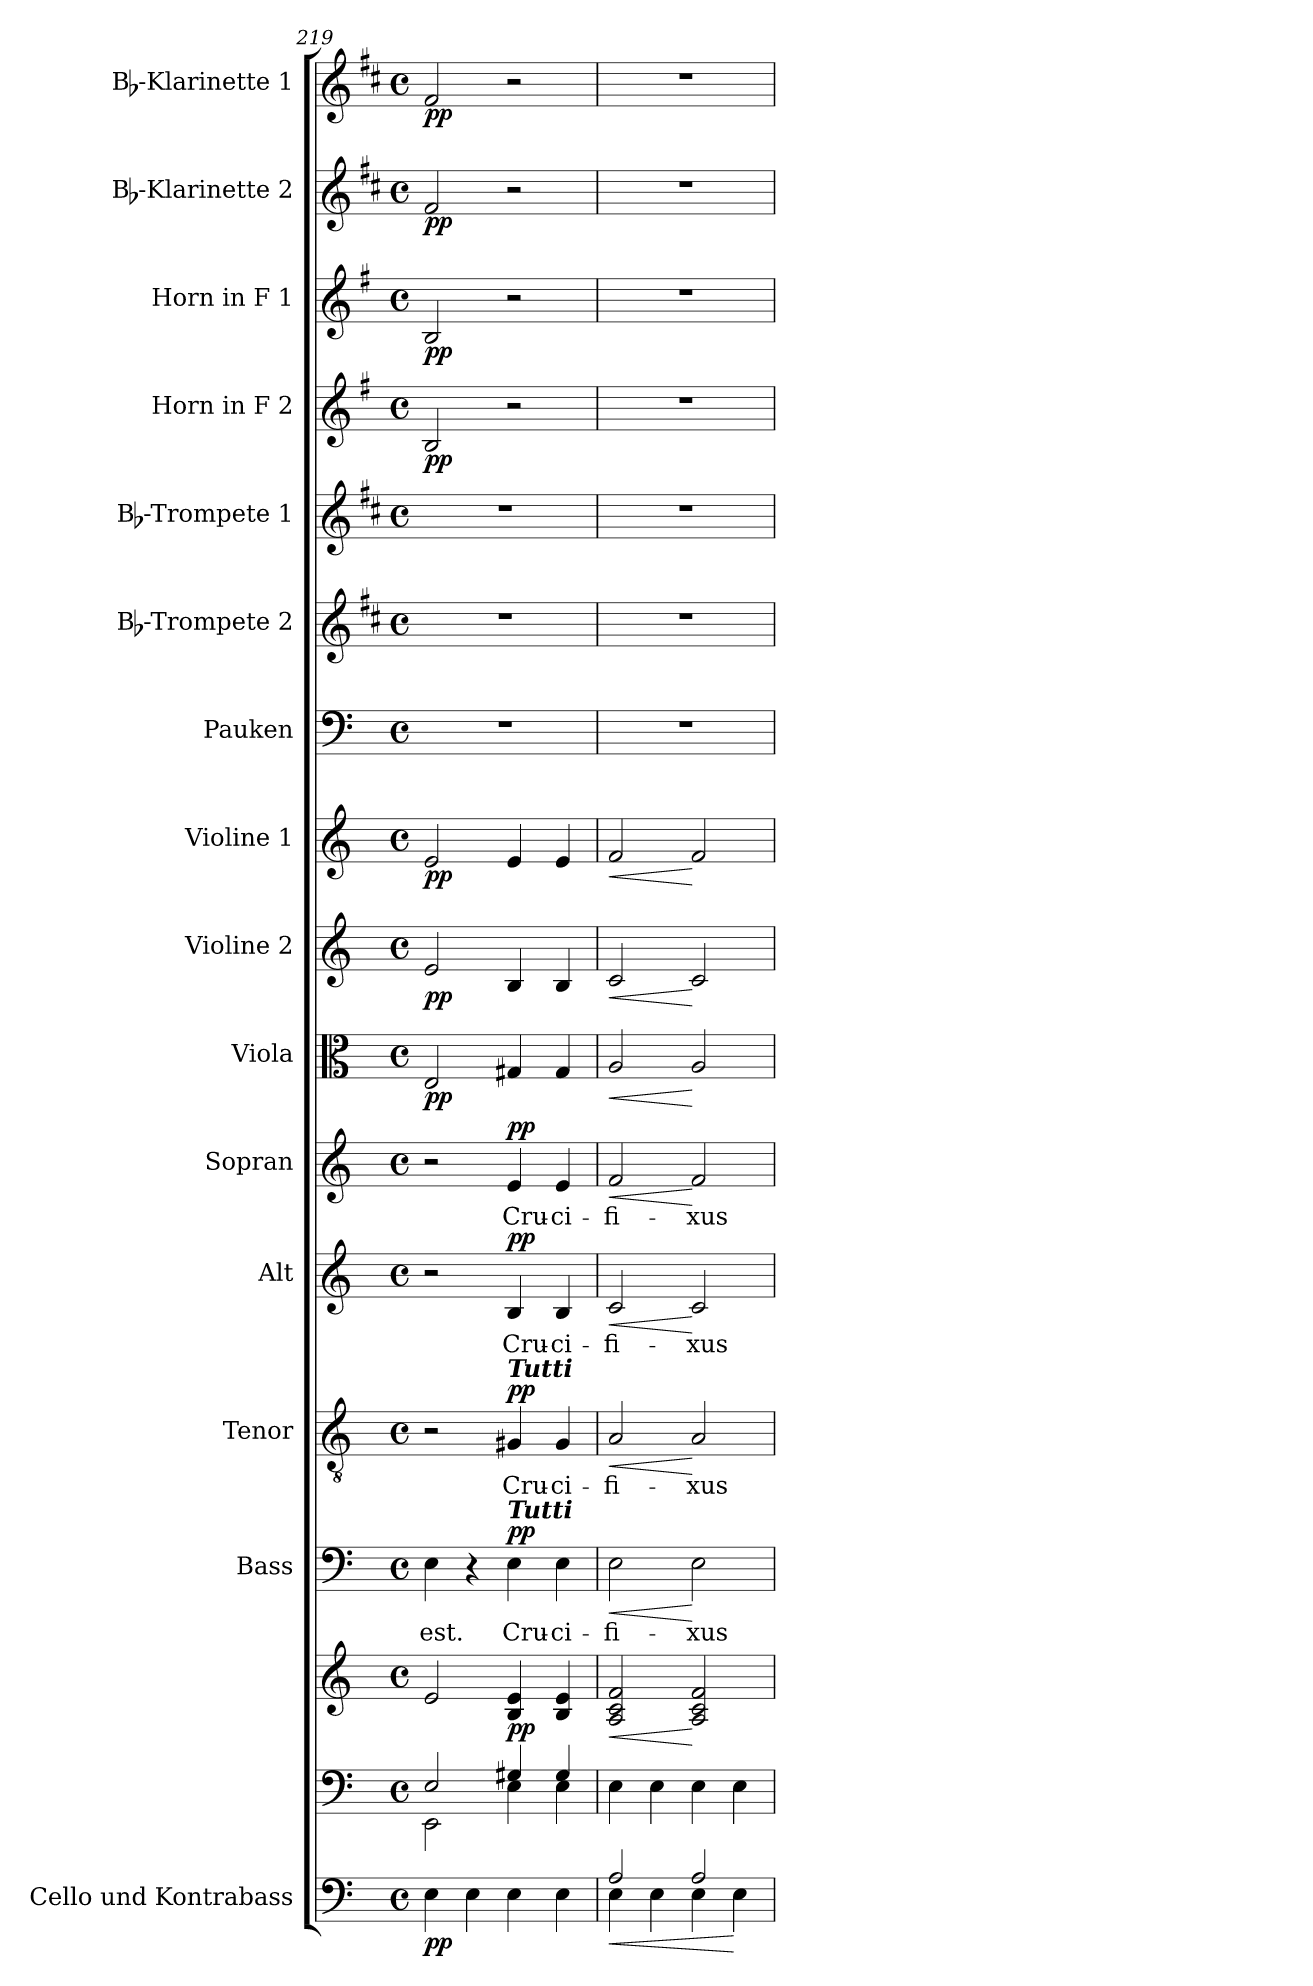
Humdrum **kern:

**kern	**dynam	**kern	**kern	**dynam	**kern	**text	**dynam	**kern	**text	**dynam	**kern	**text	**dynam	**kern	**text	**dynam	**kern	**dynam	**kern	**dynam	**kern	**dynam	**kern	**kern	**kern	**kern	**dynam	**kern	**dynam	**kern	**dynam	**kern	**dynam
*part16	*part16	*part15	*part15	*part15	*part14	*part14	*part14	*part13	*part13	*part13	*part12	*part12	*part12	*part11	*part11	*part11	*part10	*part10	*part9	*part9	*part8	*part8	*part7	*part6	*part5	*part4	*part4	*part3	*part3	*part2	*part2	*part1	*part1
*staff17	*staff17	*staff16	*staff15	*staff15/16	*staff14	*staff14	*staff14	*staff13	*staff13	*staff13	*staff12	*staff12	*staff12	*staff11	*staff11	*staff11	*staff10	*staff10	*staff9	*staff9	*staff8	*staff8	*staff7	*staff6	*staff5	*staff4	*staff4	*staff3	*staff3	*staff2	*staff2	*staff1	*staff1
*I"Cello und Kontrabass	*	*	*	*	*I"Bass	*	*	*I"Tenor	*	*	*I"Alt	*	*	*I"Sopran	*	*	*I"Viola	*	*I"Violine 2	*	*I"Violine 1	*	*I"Pauken	*I"Bb-Trompete 2	*I"Bb-Trompete 1	*I"Horn in F 2	*	*I"Horn in F 1	*	*I"Bb-Klarinette 2	*	*I"Bb-Klarinette 1	*
*I'Kb.	*	*	*	*	*I'B.	*	*	*I'T.	*	*	*I'A.	*	*	*I'S.	*	*	*I'Vla.	*	*I'Vl. 2	*	*I'Vl. 1	*	*I'Pk.	*I'Bb Trp. 2	*I'Bb Trp. 1	*	*	*	*	*I'Bb Kl. 2	*	*I'Bb Kl. 1	*
*clefF4	*	*clefF4	*clefG2	*	*clefF4	*	*	*clefGv2	*	*	*clefG2	*	*	*clefG2	*	*	*clefC3	*	*clefG2	*	*clefG2	*	*clefF4	*clefG2	*clefG2	*clefG2	*	*clefG2	*	*clefG2	*	*clefG2	*
*ITrd7c12	*	*	*	*	*	*	*	*	*	*	*	*	*	*	*	*	*	*	*	*	*	*	*	*ITrd1c2	*ITrd1c2	*ITrd4c7	*	*ITrd4c7	*	*ITrd1c2	*	*ITrd1c2	*
*k[]	*	*k[]	*k[]	*	*k[]	*	*	*k[]	*	*	*k[]	*	*	*k[]	*	*	*k[]	*	*k[]	*	*k[]	*	*k[]	*k[]	*k[]	*k[]	*	*k[]	*	*k[]	*	*k[]	*
*C:	*	*C:	*C:	*	*C:	*	*	*C:	*	*	*C:	*	*	*C:	*	*	*C:	*	*C:	*	*C:	*	*C:	*C:	*C:	*C:	*	*C:	*	*C:	*	*C:	*
*M4/4	*	*M4/4	*M4/4	*	*M4/4	*	*	*M4/4	*	*	*M4/4	*	*	*M4/4	*	*	*M4/4	*	*M4/4	*	*M4/4	*	*M4/4	*M4/4	*M4/4	*M4/4	*	*M4/4	*	*M4/4	*	*M4/4	*
*met(c)	*	*met(c)	*met(c)	*	*met(c)	*	*	*met(c)	*	*	*met(c)	*	*	*met(c)	*	*	*met(c)	*	*met(c)	*	*met(c)	*	*met(c)	*met(c)	*met(c)	*met(c)	*	*met(c)	*	*met(c)	*	*met(c)	*
=219	=219	=219	=219	=219	=219	=219	=219	=219	=219	=219	=219	=219	=219	=219	=219	=219	=219	=219	=219	=219	=219	=219	=219	=219	=219	=219	=219	=219	=219	=219	=219	=219	=219
*	*	*^	*	*	*	*	*	*	*	*	*	*	*	*	*	*	*	*	*	*	*	*	*	*	*	*	*	*	*	*	*	*	*
!	!LO:DY:b	!	!	!	!	!	!LO:LY:b	!	!	!	!	!	!	!	!	!	!	!	!LO:DY:b	!	!LO:DY:b	!	!LO:DY:b	!	!	!	!	!LO:DY:b	!	!LO:DY:b	!	!LO:DY:b	!	!LO:DY:b
4EE\	pp	2E/	2EE\	2e/	.	4E\	est.	.	2r	.	.	2r	.	.	2r	.	.	2E/	pp	2e/	pp	2e/	pp	1r	1r	1r	2E/	pp	2E/	pp	2e/	pp	2e/	pp
4EE\	.	.	.	.	.	4r	.	.	.	.	.	.	.	.	.	.	.	.	.	.	.	.	.	.	.	.	.	.	.	.	.	.	.	.
!	!	!	!	!	!	!	!	!	!LO:TX:a:Bi:t=Tutti	!	!	!	!	!	!	!	!	!	!	!	!	!	!	!	!	!	!	!	!	!	!	!	!	!
!	!	!	!	!	!	!LO:TX:a:Bi:t=Tutti	!	!	!	!	!	!	!	!	!	!	!	!	!	!	!	!	!	!	!	!	!	!	!	!	!	!	!	!
!	!	!	!	!	!LO:DY:b	!	!LO:LY:b	!LO:DY:a	!	!LO:LY:b	!LO:DY:a	!	!LO:LY:b	!LO:DY:a	!	!LO:LY:b	!LO:DY:a	!	!	!	!	!	!	!	!	!	!	!	!	!	!	!	!	!
4EE\	.	4G#X/	4E\	4B/ 4e/	pp	4E\	Cru-	pp	4G#X/	Cru-	pp	4B/	Cru-	pp	4e/	Cru-	pp	4G#X/	.	4B/	.	4e/	.	.	.	.	2r	.	2r	.	2r	.	2r	.
!	!	!	!	!	!	!	!LO:LY:b	!	!	!LO:LY:b	!	!	!LO:LY:b	!	!	!LO:LY:b	!	!	!	!	!	!	!	!	!	!	!	!	!	!	!	!	!	!
4EE\	.	4G#/	4E\	4B/ 4e/	.	4E\	-ci-	.	4G#/	-ci-	.	4B/	-ci-	.	4e/	-ci-	.	4G#/	.	4B/	.	4e/	.	.	.	.	.	.	.	.	.	.	.	.
=220	=220	=220	=220	=220	=220	=220	=220	=220	=220	=220	=220	=220	=220	=220	=220	=220	=220	=220	=220	=220	=220	=220	=220	=220	=220	=220	=220	=220	=220	=220	=220	=220	=220	=220
!	!LO:HP:b	!	!	!	!LO:HP:b	!	!LO:LY:b	!LO:HP:b	!	!LO:LY:b	!LO:HP:b	!	!LO:LY:b	!LO:HP:b	!	!LO:LY:b	!LO:HP:b	!	!LO:HP:b	!	!LO:HP:b	!	!LO:HP:b	!	!	!	!	!	!	!	!	!	!	!
*^	*	*v	*v	*	*	*	*	*	*	*	*	*	*	*	*	*	*	*	*	*	*	*	*	*	*	*	*	*	*	*	*	*	*	*
2AA/	4EE\	<	4E\	2A/ 2c/ 2f/	<	2E\	-fi-	<	2A/	-fi-	<	2c/	-fi-	<	2f/	-fi-	<	2A/	<	2c/	<	2f/	<	1r	1r	1r	1r	.	1r	.	1r	.	1r	.
.	4EE\	.	4E\	.	.	.	.	.	.	.	.	.	.	.	.	.	.	.	.	.	.	.	.	.	.	.	.	.	.	.	.	.	.	.
!	!	!	!	!	!	!	!LO:LY:b	!	!	!LO:LY:b	!	!	!LO:LY:b	!	!	!LO:LY:b	!	!	!	!	!	!	!	!	!	!	!	!	!	!	!	!	!	!
2AA/	4EE\	.	4E\	2A/ 2c/ 2f/	[	2E\	-xus	[	2A/	-xus	[	2c/	-xus	[	2f/	-xus	[	2A/	[	2c/	[	2f/	[	.	.	.	.	.	.	.	.	.	.	.
.	4EE\	[	4E\	.	.	.	.	.	.	.	.	.	.	.	.	.	.	.	.	.	.	.	.	.	.	.	.	.	.	.	.	.	.	.
*v	*v	*	*	*	*	*	*	*	*	*	*	*	*	*	*	*	*	*	*	*	*	*	*	*	*	*	*	*	*	*	*	*	*	*
=	=	=	=	=	=	=	=	=	=	=	=	=	=	=	=	=	=	=	=	=	=	=	=	=	=	=	=	=	=	=	=	=	=
*-	*-	*-	*-	*-	*-	*-	*-	*-	*-	*-	*-	*-	*-	*-	*-	*-	*-	*-	*-	*-	*-	*-	*-	*-	*-	*-	*-	*-	*-	*-	*-	*-	*-
